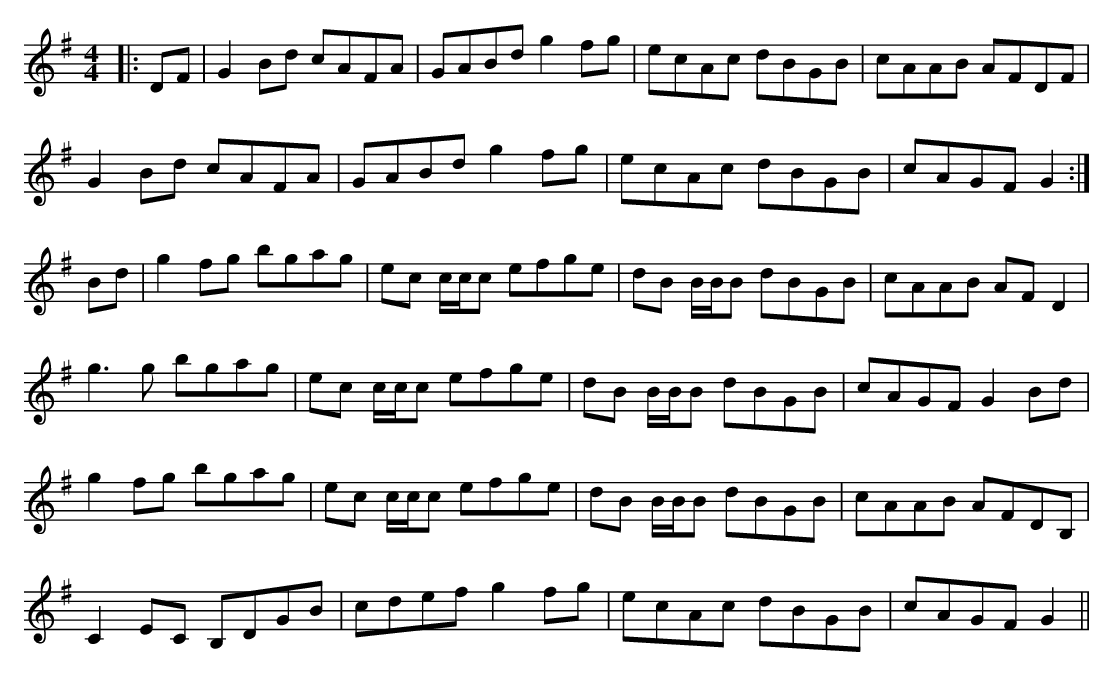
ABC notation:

X:1
M:4/4
K:G
|:DF|G2Bd cAFA|GABd g2fg|ecAc dBGB|cAAB AFDF|
G2Bd cAFA|GABd g2fg|ecAc dBGB|cAGF G2:|
Bd|g2fg bgag|ec c/c/c efge|dB B/B/B dBGB|cAAB AFD2|
g3g bgag|ec c/c/c efge|dB B/B/B dBGB|cAGF G2Bd|
g2fg bgag|ec c/c/c efge|dB B/B/B dBGB|cAAB AFDB,|
C2EC B,DGB|cdef g2fg|ecAc dBGB|cAGF G2||
